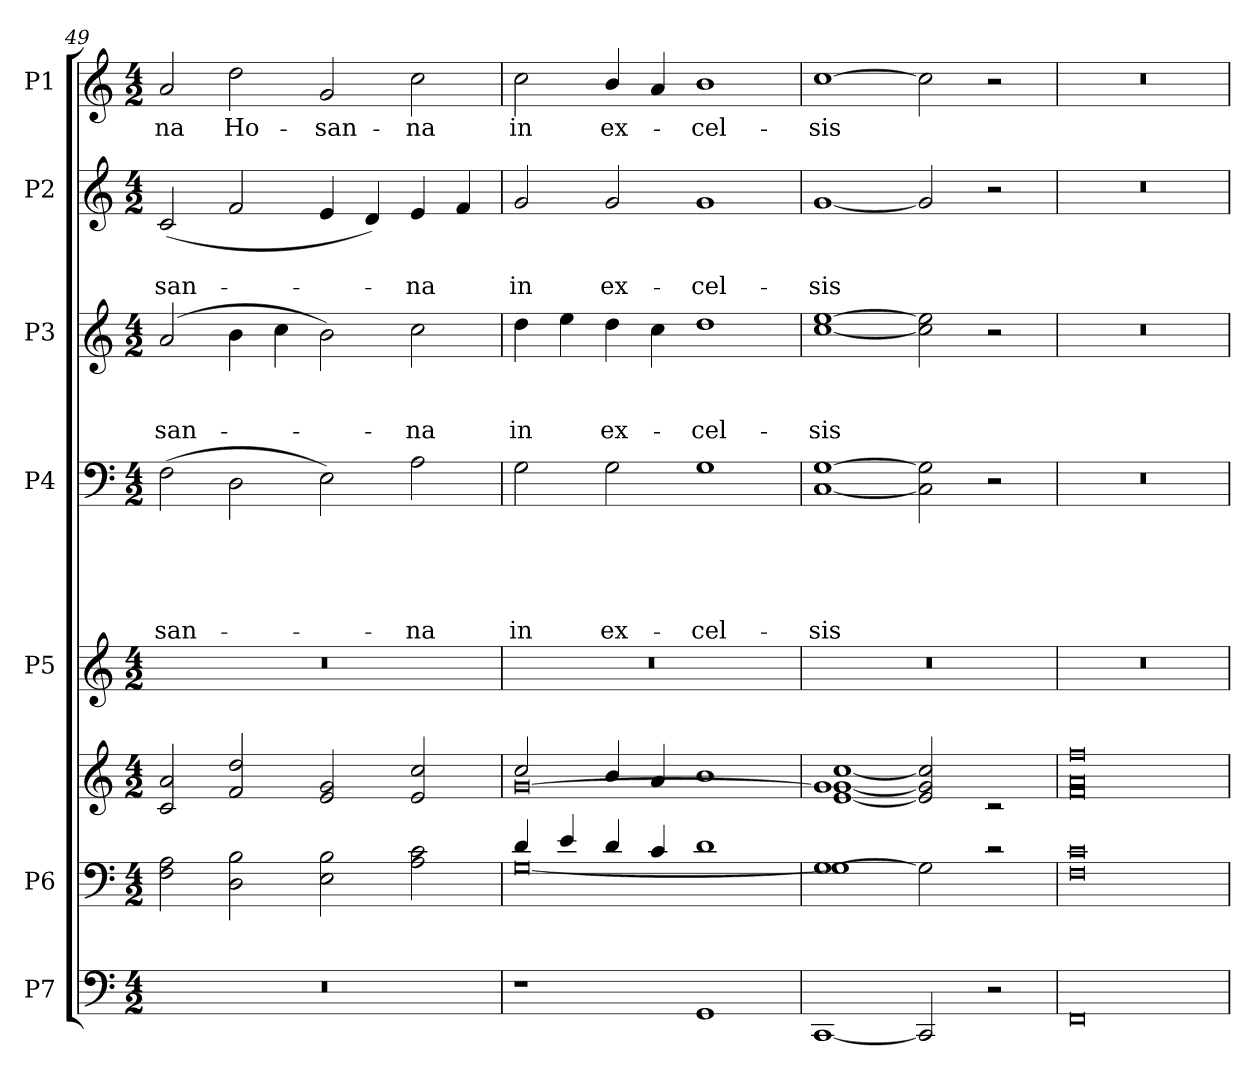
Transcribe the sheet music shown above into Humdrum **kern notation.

**kern	**kern	**kern	**kern	**kern	**text	**text	**text	**text	**text	**kern	**text	**text	**text	**kern	**text	**text	**kern	**text
*part7	*part6	*part6	*part5	*part4	*part4	*part4	*part4	*part4	*part4	*part3	*part3	*part3	*part3	*part2	*part2	*part2	*part1	*part1
*staff8	*staff7	*staff6	*staff5	*staff4	*staff4	*staff4	*staff4	*staff4	*staff4	*staff3	*staff3	*staff3	*staff3	*staff2	*staff2	*staff2	*staff1	*staff1
*I"P7	*I"P6	*	*I"P5	*I"P4	*	*	*	*	*	*I"P3	*	*	*	*I"P2	*	*	*I"P1	*
*clefF4	*clefF4	*clefG2	*clefG2	*clefF4	*	*	*	*	*	*clefG2	*	*	*	*clefG2	*	*	*clefG2	*
*	*	*	*	*	*	*	*	*	*	*ITrd7c12	*	*	*	*	*	*	*	*
*k[]	*k[]	*k[]	*k[]	*k[]	*	*	*	*	*	*k[]	*	*	*	*k[]	*	*	*k[]	*
*C:	*C:	*C:	*C:	*C:	*	*	*	*	*	*C:	*	*	*	*C:	*	*	*C:	*
*M4/2	*M4/2	*M4/2	*M4/2	*M4/2	*	*	*	*	*	*M4/2	*	*	*	*M4/2	*	*	*M4/2	*
=49	=49	=49	=49	=49	=49	=49	=49	=49	=49	=49	=49	=49	=49	=49	=49	=49	=49	=49
!LO:N:vis=1	!	!	!	!	!	!	!	!	!LO:LY:b	!	!	!	!LO:LY:b	!	!	!LO:LY:b	!	!LO:LY:b
*	*^	*^	*	*	*	*	*	*	*	*	*	*	*	*	*	*	*	*
0r	2F\ 2A\	0ryy	0ryy	2c/ 2a/	0r	(>2F\	.	.	.	.	-san-	(>2A/	.	.	-san-	(<2c/	.	-san-	2a/	-na
!	!	!	!	!	!	!	!	!	!	!	!	!	!	!	!	!	!	!	!	!LO:LY:b
.	2D\ 2B\	.	.	2f/ 2dd/	.	2D\	.	.	.	.	.	4B\	.	.	.	2f/	.	.	2dd\	Ho-
.	.	.	.	.	.	.	.	.	.	.	.	4c\	.	.	.	.	.	.	.	.
!	!	!	!	!	!	!	!	!	!	!	!	!	!	!	!	!	!	!	!	!LO:LY:b
.	2E\ 2B\	.	.	2e/ 2g/	.	2E\)	.	.	.	.	.	2B\)	.	.	.	4e/	.	.	2g/	-san-
.	.	.	.	.	.	.	.	.	.	.	.	.	.	.	.	4d/)	.	.	.	.
!	!	!	!	!	!	!	!	!	!	!	!LO:LY:b	!	!	!	!LO:LY:b	!	!	!LO:LY:b	!	!LO:LY:b
.	2A\ 2c\	.	.	2e/ 2cc/	.	2A\	.	.	.	.	-na	2c\	.	.	-na	4e/	.	-na	2cc\	-na
.	.	.	.	.	.	.	.	.	.	.	.	.	.	.	.	4f/	.	.	.	.
!!LO:PB:g=z
=50	=50	=50	=50	=50	=50	=50	=50	=50	=50	=50	=50	=50	=50	=50	=50	=50	=50	=50	=50	=50
!	!	!	!	!	!	!	!	!	!	!	!LO:LY:b	!	!	!	!LO:LY:b	!	!	!LO:LY:b	!	!LO:LY:b
1r	4d/	[<0G	[<0g	2cc/	0r	2G\	.	.	.	.	in	4d\	.	.	in	2g/	.	in	2cc\	in
.	4e/	.	.	.	.	.	.	.	.	.	.	4e\	.	.	.	.	.	.	.	.
!	!	!	!	!	!	!	!	!	!	!	!LO:LY:b	!	!	!	!LO:LY:b	!	!	!LO:LY:b	!	!LO:LY:b
.	4d/	.	.	4b/	.	2G\	.	.	.	.	ex-	4d\	.	.	ex-	2g/	.	ex-	4b/	ex-
.	4c/	.	.	4a/	.	.	.	.	.	.	.	4c\	.	.	.	.	.	.	4a/	.
!	!	!	!	!	!	!	!	!	!	!	!LO:LY:b	!	!	!	!LO:LY:b	!	!	!LO:LY:b	!	!LO:LY:b
1GG	1d	.	.	1b	.	1G	.	.	.	.	-cel-	1d	.	.	-cel-	1g	.	-cel-	1b	-cel-
=51	=51	=51	=51	=51	=51	=51	=51	=51	=51	=51	=51	=51	=51	=51	=51	=51	=51	=51	=51	=51
!	!	!	!	!	!	!	!	!	!	!	!LO:LY:b	!	!	!	!LO:LY:b	!	!	!LO:LY:b	!	!LO:LY:b
[<1CC	[>1G	1G]	1g]	[<1e [<1g [>1cc	0r	[<1C [>1G	.	.	.	.	-sis	[<1c [>1e	.	.	-sis	[<1g	.	-sis	[>1cc	-sis
2CC/]	2G\]	1ryy	1ryy	2e/] 2g/] 2cc/]	.	2C\] 2G\]	.	.	.	.	.	2c\] 2e\]	.	.	.	2g/]	.	.	2cc\]	.
2r	2rc	.	.	2rc	.	2r	.	.	.	.	.	2r	.	.	.	2r	.	.	2r	.
=52	=52	=52	=52	=52	=52	=52	=52	=52	=52	=52	=52	=52	=52	=52	=52	=52	=52	=52	=52	=52
!	!	!	!	!	!	!LO:N:vis=1	!	!	!	!	!	!LO:N:vis=1	!	!	!	!LO:N:vis=1	!	!	!LO:N:vis=1	!
0FF	0F 0c	0ryy	0ryy	0f 0a 0ff	0r	0r	.	.	.	.	.	0r	.	.	.	0r	.	.	0r	.
*	*v	*v	*	*	*	*	*	*	*	*	*	*	*	*	*	*	*	*	*	*
*	*	*v	*v	*	*	*	*	*	*	*	*	*	*	*	*	*	*	*	*
=	=	=	=	=	=	=	=	=	=	=	=	=	=	=	=	=	=	=
*-	*-	*-	*-	*-	*-	*-	*-	*-	*-	*-	*-	*-	*-	*-	*-	*-	*-	*-
